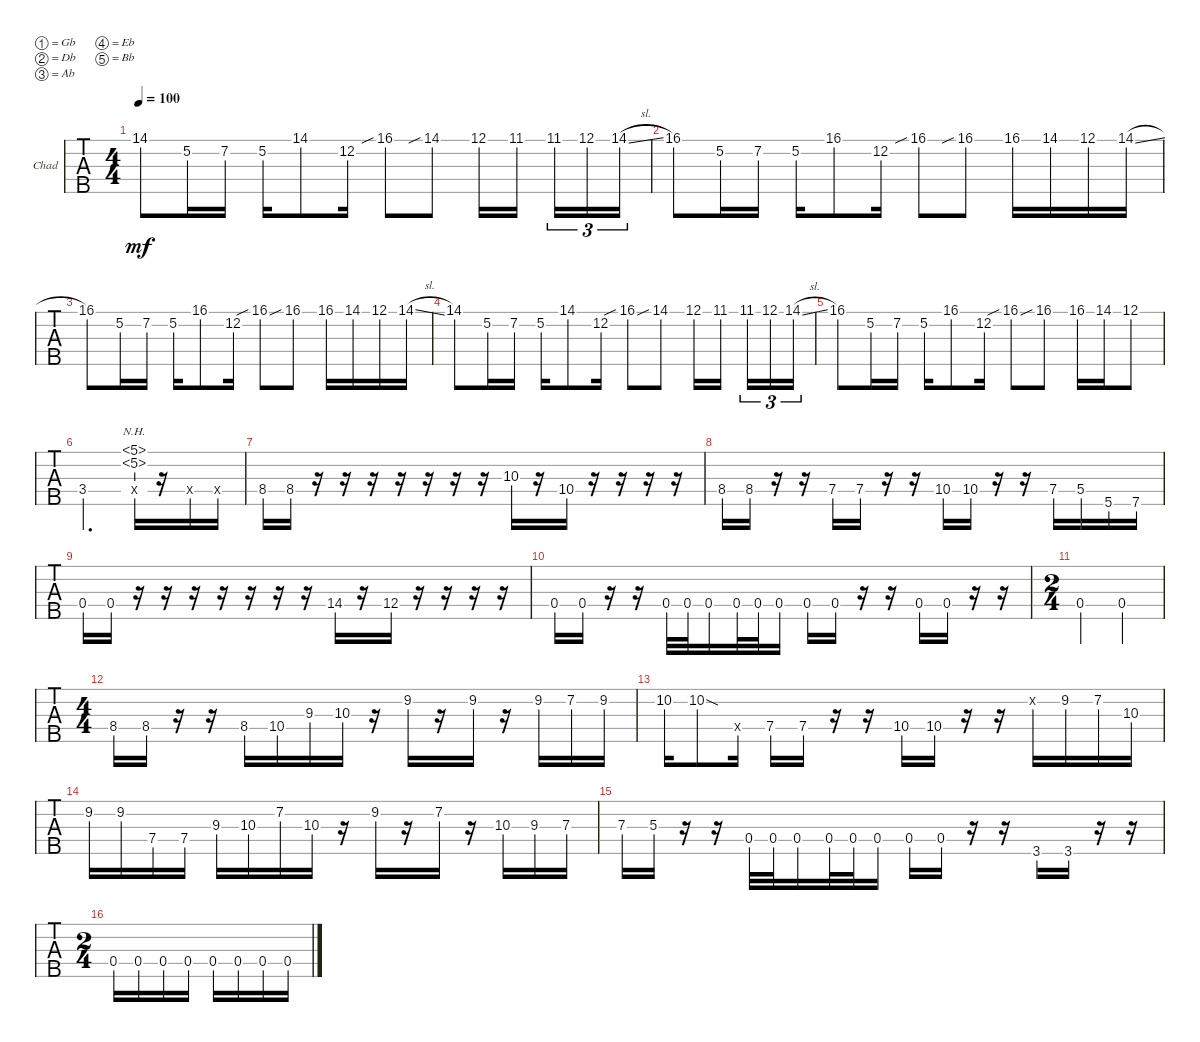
\defaultSystemsLayout 4
\bracketExtendMode groupsimilarinstruments
\firstSystemTrackNameOrientation horizontal
\otherSystemsTrackNameOrientation horizontal
\track ("Chad" "Chad") {instrument electricbassfinger}
\staff {tabs}
\tuning (Gb2 Db2 Ab1 Eb1 Bb0)
\ts (4 4)
\tempo 100
\clef f4
\scale
0.333333
\ks c
14.1.8{dy mf} 5.2.16 7.2.16 5.2.16 14.1.8 12.2.16 16.1{sib}.8 14.1{sib}.8 12.1.16 11.1.16 11.1.16{tu (3 2)} 12.1.16{tu (3 2)} 14.1{sl}.16{tu (3 2)} |
16.1.8 5.2.16 7.2.16 5.2.16 16.1.8 12.2.16 16.1{sib}.8 16.1{sib}.8 16.1.16 14.1.16 12.1.16 14.1{sl}.16 |
16.1.8 5.2.16 7.2.16 5.2.16 16.1.8 12.2.16 16.1{sib}.8 16.1{sib}.8 16.1.16 14.1.16 12.1.16 14.1{sl}.16 |
14.1.8 5.2.16 7.2.16 5.2.16 14.1.8 12.2.16 16.1{sib}.8 14.1{sib}.8 12.1.16 11.1.16 11.1.16{tu (3 2)} 12.1.16{tu (3 2)} 14.1{sl}.16{tu (3 2)} |
16.1.8 5.2.16 7.2.16 5.2.16 16.1.8 12.2.16 16.1{sib}.8 16.1{sib}.8 16.1.16 14.1.16 12.1.8 |
3.4.2{d} (0.4{x} 5.2{nh} 5.1{nh}).16 r.16 0.4{x}.16 0.4{x}.16 |
8.4.16 8.4.16 r.16 r.16 r.16 r.16 r.16 r.16 r.16 10.3.16 r.16 10.4.16 r.16 r.16 r.16 r.16 |
8.4.16 8.4.16 r.16 r.16 7.4.16 7.4.16 r.16 r.16 10.4.16 10.4.16 r.16 r.16 7.4.16 5.4.16 5.5.16 7.5.16 |
0.4.16 0.4.16 r.16 r.16 r.16 r.16 r.16 r.16 r.16 14.4.16 r.16 12.4.16 r.16 r.16 r.16 r.16 |
0.4.16 0.4.16 r.16 r.16 0.4.32 0.4.32 0.4.16 0.4.32 0.4.32 0.4.16 0.4.16 0.4.16 r.16 r.16 0.4.16 0.4.16 r.16 r.16 |
\ts (2 4)
0.4.4 0.4.4 |
\ts (4 4)
8.4.16 8.4.16 r.16 r.16 8.4.16 10.4.16 9.3.16 10.3.16 r.16 9.2.16 r.16 9.2.16 r.16 9.2.16 7.2.16 9.2.16 |
10.2.16 10.2{sod}.8 0.4{x}.16 7.4.16 7.4.16 r.16 r.16 10.4.16 10.4.16 r.16 r.16 0.2{x}.16 9.2.16 7.2.16 10.3.16 |
9.2.16 9.2.16 7.4.16 7.4.16 9.3.16 10.3.16 7.2.16 10.3.16 r.16 9.2.16 r.16 7.2.16 r.16 10.3.16 9.3.16 7.3.16 |
7.3.16 5.3.16 r.16 r.16 0.4.32 0.4.32 0.4.16 0.4.32 0.4.32 0.4.16 0.4.16 0.4.16 r.16 r.16 3.5.16 3.5.16 r.16 r.16 |
\ts (2 4)
0.4.16 0.4.16 0.4.16 0.4.16 0.4.16 0.4.16 0.4.16 0.4.16
